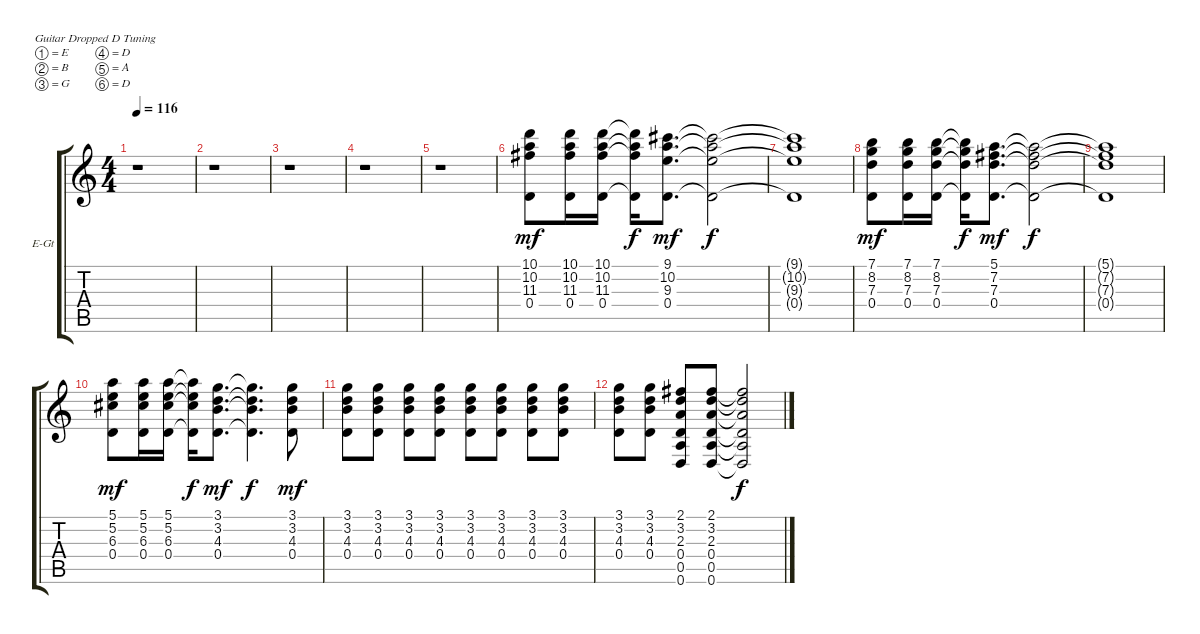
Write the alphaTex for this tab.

\bracketExtendMode groupsimilarinstruments
\firstSystemTrackNameOrientation horizontal
\otherSystemsTrackNameOrientation horizontal
\track ("Guitar 3" "E-Gt") {instrument overdrivenguitar}
\staff {score tabs}
\tuning (E4 B3 G3 D3 A2 D2)
\ts (4 4)
\tempo 116
\clef g2
\ks c
r.1{dy f} |
r.1 |
r.1 |
r.1 |
r.1 |
(10.1 10.2 11.3 0.4).8{dy mf} (10.1 10.2 11.3 0.4).16 (10.1 10.2 11.3 0.4).16 (10.1{t} 10.2{t} 11.3{t} 0.4{t}).16{dy f} (9.1 10.2 9.3 0.4).8{d dy mf} (9.1{t} 10.2{t} 9.3{t} 0.4{t}).2{dy f} |
(9.1{t} 10.2{t} 9.3{t} 0.4{t}).1 |
(7.1 8.2 7.3 0.4).8{dy mf} (7.1 8.2 7.3 0.4).16 (7.1 8.2 7.3 0.4).16 (7.1{t} 8.2{t} 7.3{t} 0.4{t}).16{dy f} (5.1 7.2 7.3 0.4).8{d dy mf} (5.1{t} 7.2{t} 7.3{t} 0.4{t}).2{dy f} |
(5.1{t} 7.2{t} 7.3{t} 0.4{t}).1 |
(5.1 5.2 6.3 0.4).8{dy mf} (5.1 5.2 6.3 0.4).16 (5.1 5.2 6.3 0.4).16 (5.1{t} 5.2{t} 6.3{t} 0.4{t}).16{dy f} (3.1 3.2 4.3 0.4).8{d dy mf} (3.1{t} 3.2{t} 4.3{t} 0.4{t}).4{d dy f} (3.1 3.2 4.3 0.4).8{dy mf} |
(3.1 3.2 4.3 0.4).8 (3.1 3.2 4.3 0.4).8 (3.1 3.2 4.3 0.4).8 (3.1 3.2 4.3 0.4).8 (3.1 3.2 4.3 0.4).8 (3.1 3.2 4.3 0.4).8 (3.1 3.2 4.3 0.4).8 (3.1 3.2 4.3 0.4).8 |
(3.1 3.2 4.3 0.4).8 (3.1 3.2 4.3 0.4).8 (2.1 3.2 2.3 0.4 0.5 0.6).8 (2.1 3.2 2.3 0.4 0.5 0.6).8 (2.1{t} 3.2{t} 2.3{t} 0.4{t} 0.5{t} 0.6{t}).2{dy f}
